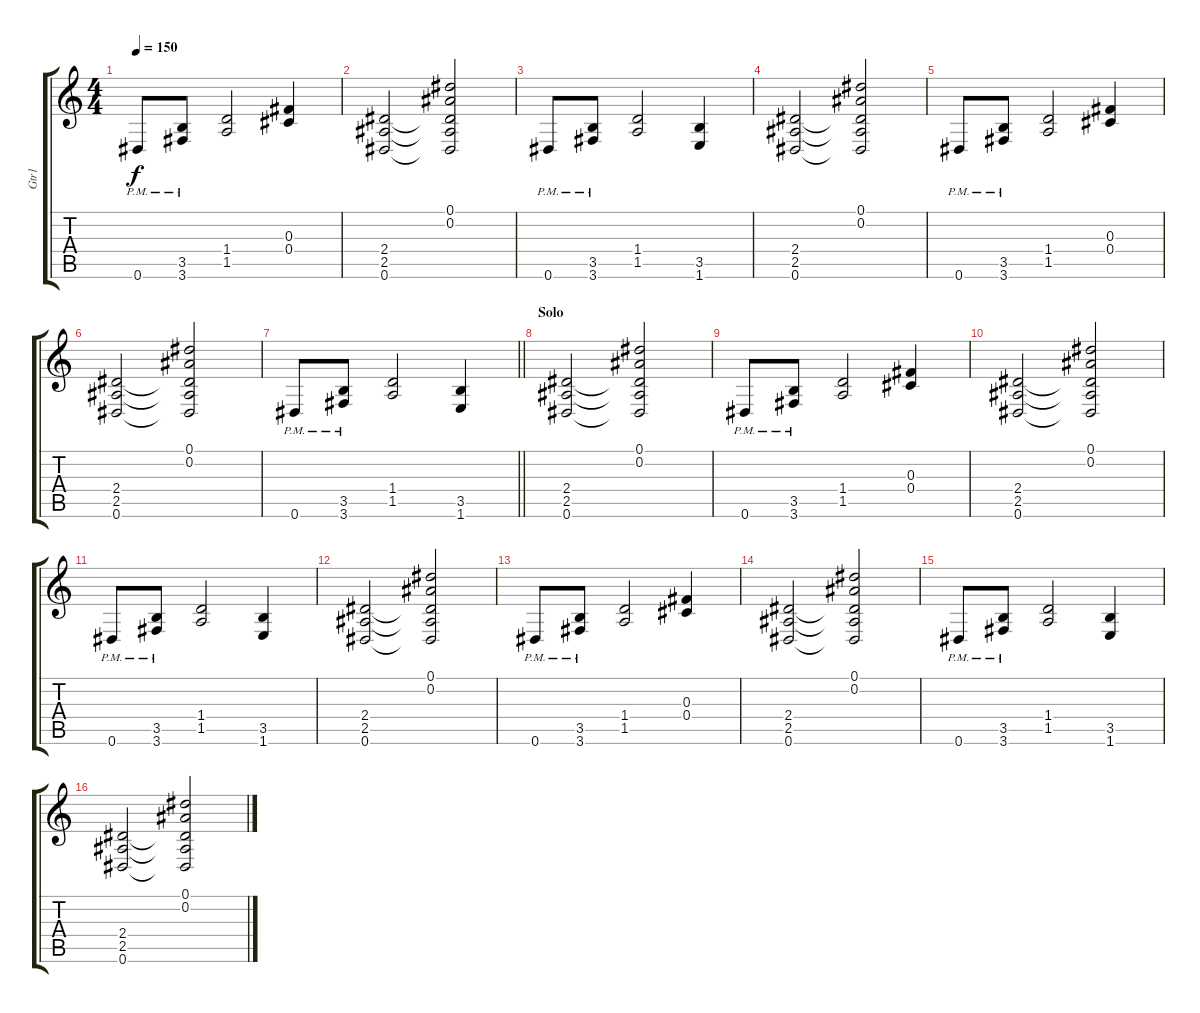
\track ("Gtr1" "Gtr1") {instrument electricguitarjazz}
\staff {score tabs}
\tuning (Eb4 Bb3 Gb3 Db3 Ab2 Eb2) {hide}
\ts (4 4)
\tempo 150
\clef g2
\ks c
0.6{pm}.8{dy f} (3.5{pm} 3.6{pm}).8 (1.4 1.5).2 (0.3 0.4).4 |
(2.4 2.5 0.6).2 (0.1 0.2 2.4{t} 2.5{t} 0.6{t}).2 |
0.6{pm}.8 (3.5{pm} 3.6{pm}).8 (1.4 1.5).2 (3.5 1.6).4 |
(2.4 2.5 0.6).2 (0.1 0.2 2.4{t} 2.5{t} 0.6{t}).2 |
0.6{pm}.8 (3.5{pm} 3.6{pm}).8 (1.4 1.5).2 (0.3 0.4).4 |
(2.4 2.5 0.6).2 (0.1 0.2 2.4{t} 2.5{t} 0.6{t}).2 |
\barLineRight lightlight
0.6{pm}.8 (3.5{pm} 3.6{pm}).8 (1.4 1.5).2 (3.5 1.6).4 |
\section ("" "Solo")
(2.4 2.5 0.6).2 (0.1 0.2 2.4{t} 2.5{t} 0.6{t}).2 |
0.6{pm}.8 (3.5{pm} 3.6{pm}).8 (1.4 1.5).2 (0.3 0.4).4 |
(2.4 2.5 0.6).2 (0.1 0.2 2.4{t} 2.5{t} 0.6{t}).2 |
0.6{pm}.8 (3.5{pm} 3.6{pm}).8 (1.4 1.5).2 (3.5 1.6).4 |
(2.4 2.5 0.6).2 (0.1 0.2 2.4{t} 2.5{t} 0.6{t}).2 |
0.6{pm}.8 (3.5{pm} 3.6{pm}).8 (1.4 1.5).2 (0.3 0.4).4 |
(2.4 2.5 0.6).2 (0.1 0.2 2.4{t} 2.5{t} 0.6{t}).2 |
0.6{pm}.8 (3.5{pm} 3.6{pm}).8 (1.4 1.5).2 (3.5 1.6).4 |
(2.4 2.5 0.6).2 (0.1 0.2 2.4{t} 2.5{t} 0.6{t}).2
